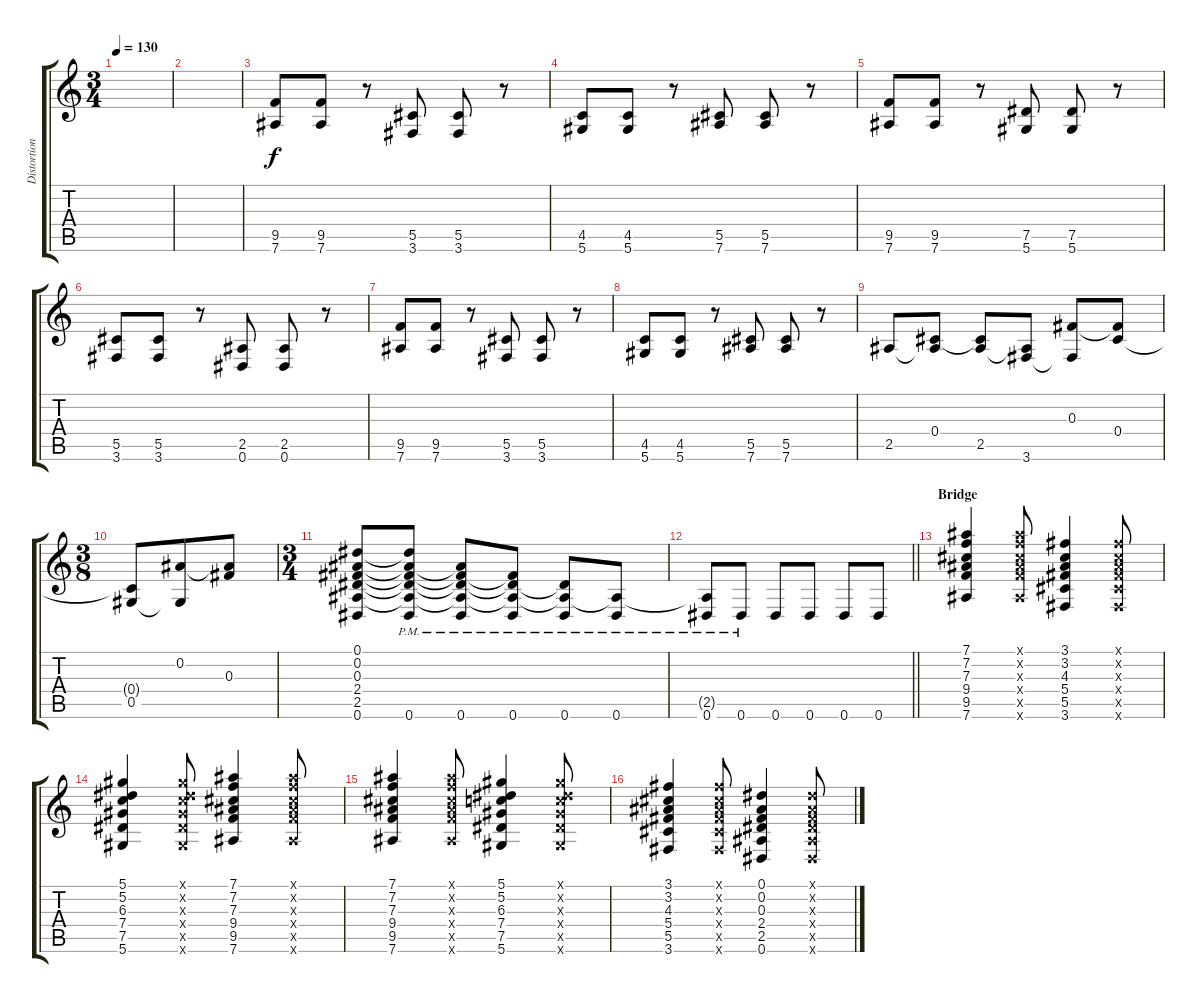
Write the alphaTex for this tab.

\track ("Distortion Guitar" "Distortion") {instrument distortionguitar}
\staff {score tabs}
\tuning (Eb4 Bb3 Gb3 Db3 Ab2 Eb2) {hide}
\ts (3 4)
\tempo 130
\clef g2
\ks c
|
|
(9.5 7.6).8{volume 8} (9.5 7.6).8 r.8 (5.5 3.6).8 (5.5 3.6).8 r.8 |
(4.5 5.6).8 (4.5 5.6).8 r.8 (5.5 7.6).8 (5.5 7.6).8 r.8 |
(9.5 7.6).8 (9.5 7.6).8 r.8 (7.5 5.6).8 (7.5 5.6).8 r.8 |
(5.5 3.6).8 (5.5 3.6).8 r.8 (2.5 0.6).8 (2.5 0.6).8 r.8 |
(9.5 7.6).8 (9.5 7.6).8 r.8 (5.5 3.6).8 (5.5 3.6).8 r.8 |
(4.5 5.6).8 (4.5 5.6).8 r.8 (5.5 7.6).8 (5.5 7.6).8 r.8 |
2.5.8{volume 13} (0.4 2.5{t}).8 (0.4{t} 2.5).8 (2.5{t} 3.6).8 (0.3 3.6{t}).8 (0.3{t} 0.4).8 |
\ts (3 8)
(0.4{t} 0.5).8 (0.2 0.5{t}).8 (0.2{t} 0.3).8 |
\ts (3 4)
(0.1 0.2 0.3 2.4 2.5 0.6).8{volume 13} (0.1{t} 0.2{t} 0.3{t} 2.4{t} 2.5{t} 0.6{pm}).8 (0.2{t} 0.3{t} 2.4{t} 2.5{t} 0.6{pm}).8 (0.3{t} 2.4{t} 2.5{t} 0.6{pm}).8 (2.4{t} 2.5{t} 0.6{pm}).8 (2.5{t} 0.6{pm}).8 |
\barLineRight lightlight
(2.5{t} 0.6{pm}).8 0.6{pm}.8 0.6.8 0.6.8 0.6.8 0.6.8 |
\section ("" "Bridge")
(7.1 7.2 7.3 9.4 9.5 7.6).4{volume 13} (7.1{x} 7.2{x} 7.3{x} 9.4{x} 9.5{x} 7.6{x}).8 (3.1 3.2 4.3 5.4 5.5 3.6).4 (3.1{x} 3.2{x} 4.3{x} 5.4{x} 5.5{x} 3.6{x}).8 |
(5.1 5.2 6.3 7.4 7.5 5.6).4 (5.1{x} 5.2{x} 6.3{x} 7.4{x} 7.5{x} 5.6{x}).8 (7.1 7.2 7.3 9.4 9.5 7.6).4 (7.1{x} 7.2{x} 7.3{x} 9.4{x} 9.5{x} 7.6{x}).8 |
(7.1 7.2 7.3 9.4 9.5 7.6).4 (7.1{x} 7.2{x} 7.3{x} 9.4{x} 9.5{x} 7.6{x}).8 (5.1 5.2 6.3 7.4 7.5 5.6).4 (5.1{x} 5.2{x} 6.3{x} 7.4{x} 7.5{x} 5.6{x}).8 |
(3.1 3.2 4.3 5.4 5.5 3.6).4 (3.1{x} 3.2{x} 4.3{x} 5.4{x} 5.5{x} 3.6{x}).8 (0.1 0.2 0.3 2.4 2.5 0.6).4 (0.1{x} 0.2{x} 0.3{x} 2.4{x} 2.5{x} 0.6{x}).8
